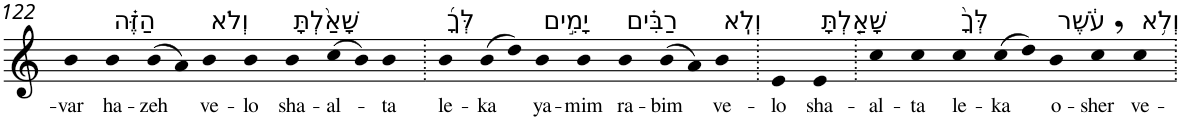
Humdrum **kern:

**kern	**text
*part1	*part1
*staff1	*staff1
*I"Piano	*
*I'Pno	*
!!LO:PB:g=z
*clefG2	*
*k[]	*
=122	=122
!	!LO:LY:b
4b	-var
!LO:TX:a:t=הַזֶּ֗ה	!
!	!LO:LY:b
4b	ha-
!	!LO:LY:b
(>8b	-zeh
8a)	.
!LO:TX:a:t=וְלֹא	!
!	!LO:LY:b
4b	ve-
!	!LO:LY:b
4b	-lo
!LO:TX:a:t=שָׁאַ֨לְתָּ	!
!	!LO:LY:b
4b	sha-
!	!LO:LY:b
(>8cc	-al-
8b)	.
!	!LO:LY:b
4b	-ta
=123.	=123.
!LO:TX:a:t=לְּךָ֜	!
!	!LO:LY:b
4b	le-
!	!LO:LY:b
(>8b	-ka
8dd)	.
!LO:TX:a:t=יָמִ֣ים	!
!	!LO:LY:b
4b	ya-
!	!LO:LY:b
4b	-mim
!LO:TX:a:t=רַבִּ֗ים	!
!	!LO:LY:b
4b	ra-
!	!LO:LY:b
(>8b	-bim
8a)	.
!LO:TX:a:t=וְלֹֽא	!
!	!LO:LY:b
4b	ve-
=124.	=124.
!	!LO:LY:b
4e	-lo
!LO:TX:a:t=שָׁאַ֤לְתָּ	!
!	!LO:LY:b
4e	sha-
=125.	=125.
!	!LO:LY:b
4cc	-al-
!	!LO:LY:b
4cc	-ta
!LO:TX:a:t=לְּךָ֙	!
!	!LO:LY:b
4cc	le-
!	!LO:LY:b
(>8cc	-ka
8dd)	.
!LO:TX:a:t=עֹ֔שֶׁר	!
!	!LO:LY:b
4b	o-
!	!LO:LY:b
4cc,	-sher
!LO:TX:a:t=וְלֹ֥א	!
!	!LO:LY:b
4cc	ve-
=.	=.
*-	*-
